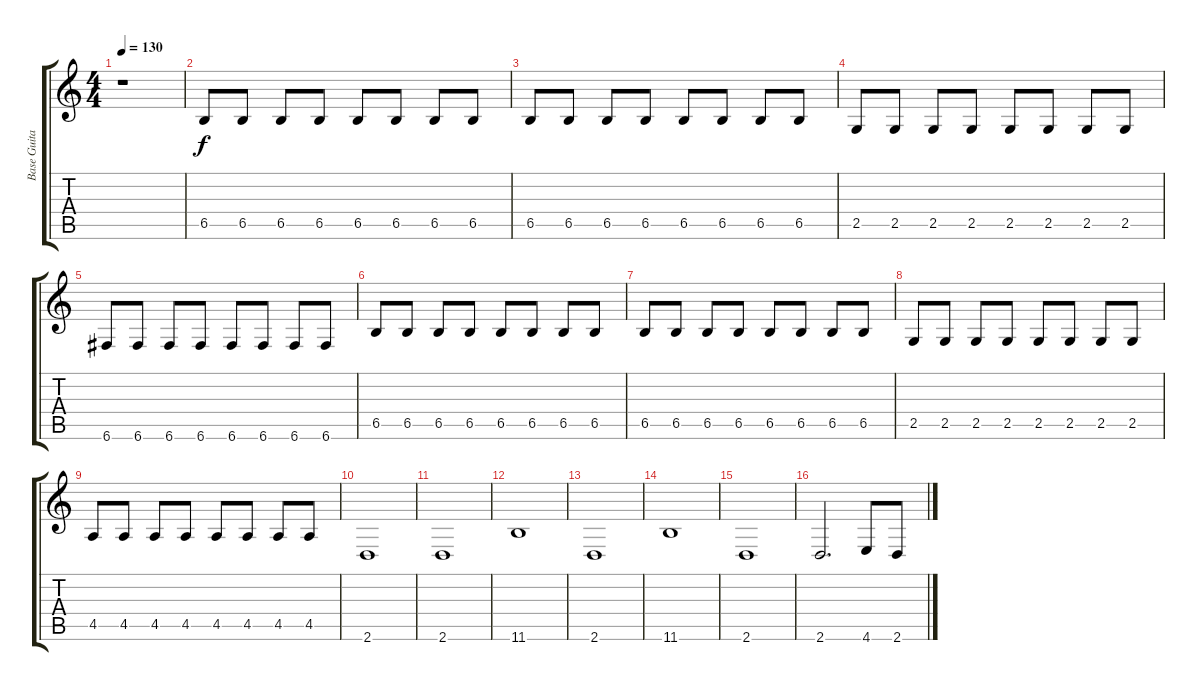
\track ("Base Guitar" "Base Guita") {instrument electricbassfinger}
\staff {score tabs}
\tuning (C4 G3 Eb3 Bb2 F2 C2) {hide}
\ts (4 4)
\tempo 130
\clef g2
\ks c
r.1{dy f} |
6.5.8 6.5.8 6.5.8 6.5.8 6.5.8 6.5.8 6.5.8 6.5.8 |
6.5.8 6.5.8 6.5.8 6.5.8 6.5.8 6.5.8 6.5.8 6.5.8 |
2.5.8 2.5.8 2.5.8 2.5.8 2.5.8 2.5.8 2.5.8 2.5.8 |
6.6.8 6.6.8 6.6.8 6.6.8 6.6.8 6.6.8 6.6.8 6.6.8 |
6.5.8 6.5.8 6.5.8 6.5.8 6.5.8 6.5.8 6.5.8 6.5.8 |
6.5.8 6.5.8 6.5.8 6.5.8 6.5.8 6.5.8 6.5.8 6.5.8 |
2.5.8 2.5.8 2.5.8 2.5.8 2.5.8 2.5.8 2.5.8 2.5.8 |
4.5.8 4.5.8 4.5.8 4.5.8 4.5.8 4.5.8 4.5.8 4.5.8 |
2.6.1 |
2.6.1 |
11.6.1 |
2.6.1 |
11.6.1 |
2.6.1 |
2.6.2{d} 4.6.8 2.6.8
